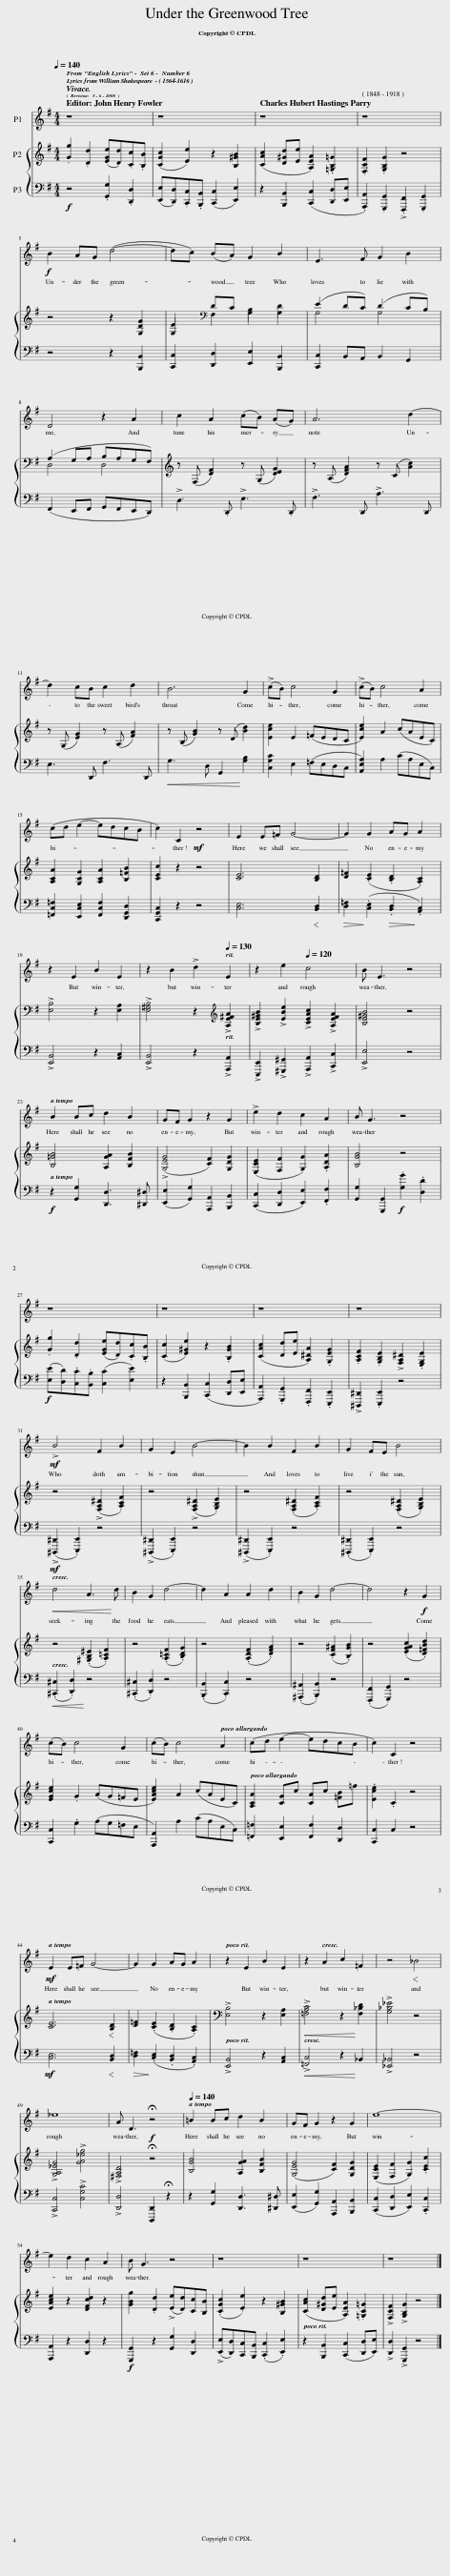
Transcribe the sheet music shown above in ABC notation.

X:1
%%score 1 { ( 2 3 ) 4 }
L:1/8
Q:1/4=140
M:4/4
I:linebreak $
K:G
V:1 treble
V:2 treble
V:3 treble
V:4 bass
V:1
 z8 | z8 | z8 | z8 |$!f! B2 AG (d4- | %5
 dc) (BA) G2 B2 | E3 F G2 B2 |$ D4 z2 A2 | c2 A2 (cB) (AG) | A6 d2- |$ %10
 d2 cB c2 d2 | B6 G2 | (!>!cB) c4 G2 | (!>!cB) c4 A2 |$ (cd e2- edcB | %15
 c2) C2!mf! z4 | E2 E=F G4- | G2 G2 AG A2 |$ z2 E2 B2 E2 | z2 B2 !>!d2[Q:1/4=130] E2 | %20
 z2 e2[Q:1/4=120] c4 | B E3 z4 |$ B2 Bc d2 B2 | GF G2 z2 G2 | !>!e2 d2 c2 A2 | %25
 B G3 z4 |$ z8 | z8 | z8 | z8 |$ %30
!mf! !>!B4 F2 B2 | G2 E2 B4- | B2 B2 F2 B2 | G2 FE B4 |$!<(! d4 A3!<)! d | %35
 B2 G2 d4- | d2 A2 A2 d2 | B2 G2 d4- | d4 z2!f! G2 |$ (cB) c4 G2 | %40
 (cB) c4 A2 | (cd e2- edcB | c2) C2 z4 |$!mf! E2 E=F G4- | G2 G2 AG A2 | %45
 z2 E2 B2 E2 | z2 A2 c2 =F2 | z4!<)!!<(! _B4 |$ _e8 | A D3!f! !fermata!z4 | %50
[Q:1/4=140] =B2 Bc d2 B2 | GF G2 z2 G2 | e8- |$ e2 d2 c2 A2 | B G3 z4 | %55
 z8 | z8 | z8 |] %58
V:2
 .[Gg]2 .[Dd]2 ([EGe][Dd]).[Cc].[B,B] | ([CGc]2 [Ee]2) z2 [B,^GB]2 | ([CAc]2 [D^Gd][Ee] [A,EA]2) .[=G,B,=G]2 | .[F,CF]2 .[G,B,G]2 z4 |$ z4 z2 [G,DG]2 | %5
 E2[K:bass] DC B,2 D2 | (E2 DC) (D2 CB,) |$ (A,2 G,A, B,A,G,F,) | z (F, [DF]2) z (G, [DEG]2) | z (A, [DFA]2) z (C [Ac]2) |$ %10
 z (G, [EG]2) z (A, [FA]2) | z (B, [GB]2) z (D [Bd]2) | [Ece]2 E2 (=FEDC | [Ece]2) A2 (cAEC) |$ [A,CA]2 [G,CG]2 [A,CA]2 [B,=FB]2 | %15
 [CEc]2 z2 z4 | [CE]6 [B,D]2 | [D=F]2 (.[CE]2 .[B,D]2 .[A,C]2) |$ !>![E,B,]4 z2 [E,A,]2 | !>![E,^G,B,]4 z2[K:treble] !>![A,E^FA]2 | %20
 !>![B,E^GB]2 !>![EBe]2 !>![CEAc]2 !>![A,EFA]2 | [B,E^GB]4 z4 |$ [B,=GB]4 [A,GA]2 [B,FB]2 | (!>![G,EG]4 [CF]2) [G,DG]2 | ([E,CE]2 [F,F]2 [G,G]2) .[A,DA]2 | %25
 [B,GB]4 z4 |$ .[Gg]2 .[Dd]2 ([EGe][Dd]).[Cc].[B,B] | ([Cc]2 [E^Ge]2) z2 .[B,GB]2 | ([CAc]2 [Dd][Ee] [A,^DA]2) .[G,EG]2 | .[A,CF]2 .[G,B,E]2 !>![F,A,^D]2 .[E,G,E]2 |$ %30
 z4 (!>![F,A,^D]2 .[A,CF]2) | z4 (!>![F,A,^D]2 .[G,B,E]2) | z4 (.[F,A,^D]2 .[A,CF]2) | z4 (.[F,A,^D]2 .[G,B,E]2) |$ z4 (.[^G,B,^E]2 .[A,=CF]2) | %35
 z4 (.[A,=CF]2 .[B,DG]2) | z4 (.[A,DF]2 .[DFA]2) | z4 (.[CF^A]2 .[B,GB]2) | z4 (.[EGAc]2 .[D=FBd]2) |$ [EGce]2 .G2 (AG=FE | %40
 [EAce]2) A2 (cAEC) | [A,CA]2 [CG]c [CA]c [=FB]=f | .[Ece]2 .C2 z4 |$ [CE]6!<)!!<(! [B,D]2 | [D=F]2 (.[CE]2 .[B,D]2 .[A,C]2) | %45
 !>![E,B,]4 z2 [E,A,]2 |!<(! !>![=F,A,C]4 z2!<)! [F,_B,D]2 | !>![G,_B,_E]4 z4 |$ !>![G,A,_EG]4 !>![GA_eg]4 | !>![^F,A,D]4 !fermata!z4 | %50
 [B,GB]4 [A,GA]2 [B,FB]2 | ([G,EG]4 [CF]2) [G,DG]2 | ([E,CE]2 [F,F]2 [G,G]2) .[CEc]2 |$ [EAce]2 z2 [DFcd]2 z2 | [GBg]2 .[Dd]2 (!>![Ee][Dd])[Cc][B,B] | %55
 (.[CGc]2 .[Ee]2) z2 [B,^GB]2 | ([CAc]2 [D^Gd][Ee] [A,EA]2) .[=G,C=G]2 | !>![F,CF]2 !>![G,B,G]2 z4 |] %58
V:3
 x8 | x8 | x8 | x8 |$ x8 | %5
 G,2[K:bass] F,2 G,2 G,2 | G,4 G,4 |$ D,4 D,4 | x8 | x8 |$ %10
 x8 | x8 | x8 | x8 |$ x8 | %15
 x8 | x8 | x8 |$ x8 | x6[K:treble] x2 | %20
 x8 | x8 |$ x8 | x8 | x8 | %25
 x8 |$ x8 | x8 | x8 | x8 |$ %30
 x8 | x8 | x8 | x8 |$ x8 | %35
 x8 | x8 | x8 | x8 |$ x8 | %40
 x8 | x8 | x8 |$ x8 | x8 | %45
 x8 | x8 | x8 |$ x8 | x8 | %50
 x8 | x8 | x8 |$ x8 | x8 | %55
 x8 | x8 | x8 |] %58
V:4
!f! z4 .[G,,G,]2 .[D,,D,]2 | ([E,,E,][D,,D,]).[C,,C,].[B,,,B,,] ([C,,C,]2 [E,,E,]2) | z2 [B,,,B,,]2 ([C,,C,]2 [D,,D,][E,,E,] | .[A,,,A,,]2) .[G,,,G,,]2 !>!.[F,,,F,,]2 .[G,,,G,,]2 |$ z4 z2 [B,,,B,,]2 | %5
 [C,,C,]2 [D,,D,]2 [E,,E,]2 [B,,,B,,]2 | [C,,C,]2 B,,A,, B,,2 G,,2 |$ (F,,2 E,,F,, G,,F,,E,,D,,) | !>!D,3 .D,, !>!E,3 .D,, | !>!F,3 D,, !>!A,3 D,, |$ %10
 E,3 D,, F,3 D,, |!<(! G,3 D, G,,2!<)! [G,B,]2 | [C,G,C]2 E,2 (=F,E,D,C, | [A,,E,A,]2) A,2 (CA,E,C,) |$ [=F,,C,=F,]2 [E,,C,E,]2 [F,,C,F,]2 [D,,G,,D,]2 | %15
 [C,,G,,C,]2 z2 z4 | [C,E,]6!<)!!<(! [B,,D,]2 |!>(! [D,=F,]2!>)! (.[C,E,]2!>(! .[B,,D,]2!>)! .[A,,C,]2) |$ !>![E,,B,,]4 z2 [A,,C,]2 | !>![E,,B,,]4 z2 !>![A,,,A,,]2 | %20
 !>![E,,,E,,]2 !>![^G,,,^G,,]2 !>![A,,,A,,]2 !>![C,,C,]2 | !>![E,,E,]4 z4 |$!f! z2 [G,,G,]2 [D,,D,]3 [^D,,^D,] | ([E,,E,]2 [G,,G,]2) [A,,,A,,]2 [B,,,B,,]2 | ([C,,C,]2 [D,,D,]2 [E,,E,]2) .[F,,F,]2 | %25
 [G,,G,]2 [G,,,G,,]2!f! .[G,G]2 .[D,D]2 |$!f! ([E,E][D,D]).[C,C].[B,,B,] ([C,C]2 [E,E]2) | z2 [B,,,B,,]2 ([C,,C,]2 [D,,D,][E,,E,] | [A,,,A,,]2) .[G,,,G,,]2 .[F,,,F,,]2 .[E,,,E,,]2 | !>![^D,,,^D,,]2 .[E,,,E,,]2 z4 |$ %30
!mf! (!>![^D,,,^D,,]2 .[E,,,E,,]2) z4 | (!>![^D,,,^D,,]2 .[E,,,E,,]2) z4 | (!>![^D,,,^D,,]2 .[E,,,E,,]2) z4 | (.[^D,,,^D,,]2 .[E,,,E,,]2) z4 |$!<(! (.[^C,,^C,]2 .[D,,D,]2)!<)! z4 | %35
 (.[^C,,^C,]2 .[D,,D,]2) z4 | (.[B,,,B,,]2 .[C,,C,]2) z4 | (.[^A,,,^A,,]2 .[B,,,B,,]2) z4 | (.[F,,,F,,]2 .[G,,,G,,]2) z4 |$ [C,,C,]2 .G,2 (A,G,=F,E, | %40
 [A,,,A,,]2) A,2 (CA,E,C,) | [=F,,=F,]2 [E,,E,]2 [F,,F,]2 [D,,D,]2 | [C,,C,]2 C,2 z4 |$!mf! [C,E,]6!<)!!<(! [B,,D,]2 |!>(! [D,=F,]2!>)! (.[C,E,]2 .[B,,D,]2 .[A,,C,]2) | %45
 !>![E,,B,,]4 z2 [A,,C,]2 |!<(! !>![=F,,C,]4 z2!<)! _B,,2 | !>![_E,,_B,,]4 z4 |$ !>![C,,C,]4 !>![C,G,C]4 | !>![D,,D,]4 [D,,,D,,]2 !fermata!z2 | %50
 z2 [G,,G,]2 [D,,D,]3 [^D,,^D,] | ([E,,E,]2 [G,,G,]2) [A,,,A,,]2 [B,,,B,,]2 | ([C,,C,]2 [D,,D,]2 [E,,E,]2) .[C,,C,]2 |$ [A,,,A,,]2 z2 [D,,D,]2 z2 |!f! [G,,,G,,]2 z2 [G,,G,]2 [D,,D,]2 | %55
 (!>![E,,E,][D,,D,])[C,,C,][B,,,B,,] (.[C,,C,]2 .[E,,E,]2) | z2 [B,,,B,,]2 ([C,,C,]2 [D,,D,][E,,E,]) | !>![D,,D,]2 !>![G,,,G,,]2 z4 |] %58
